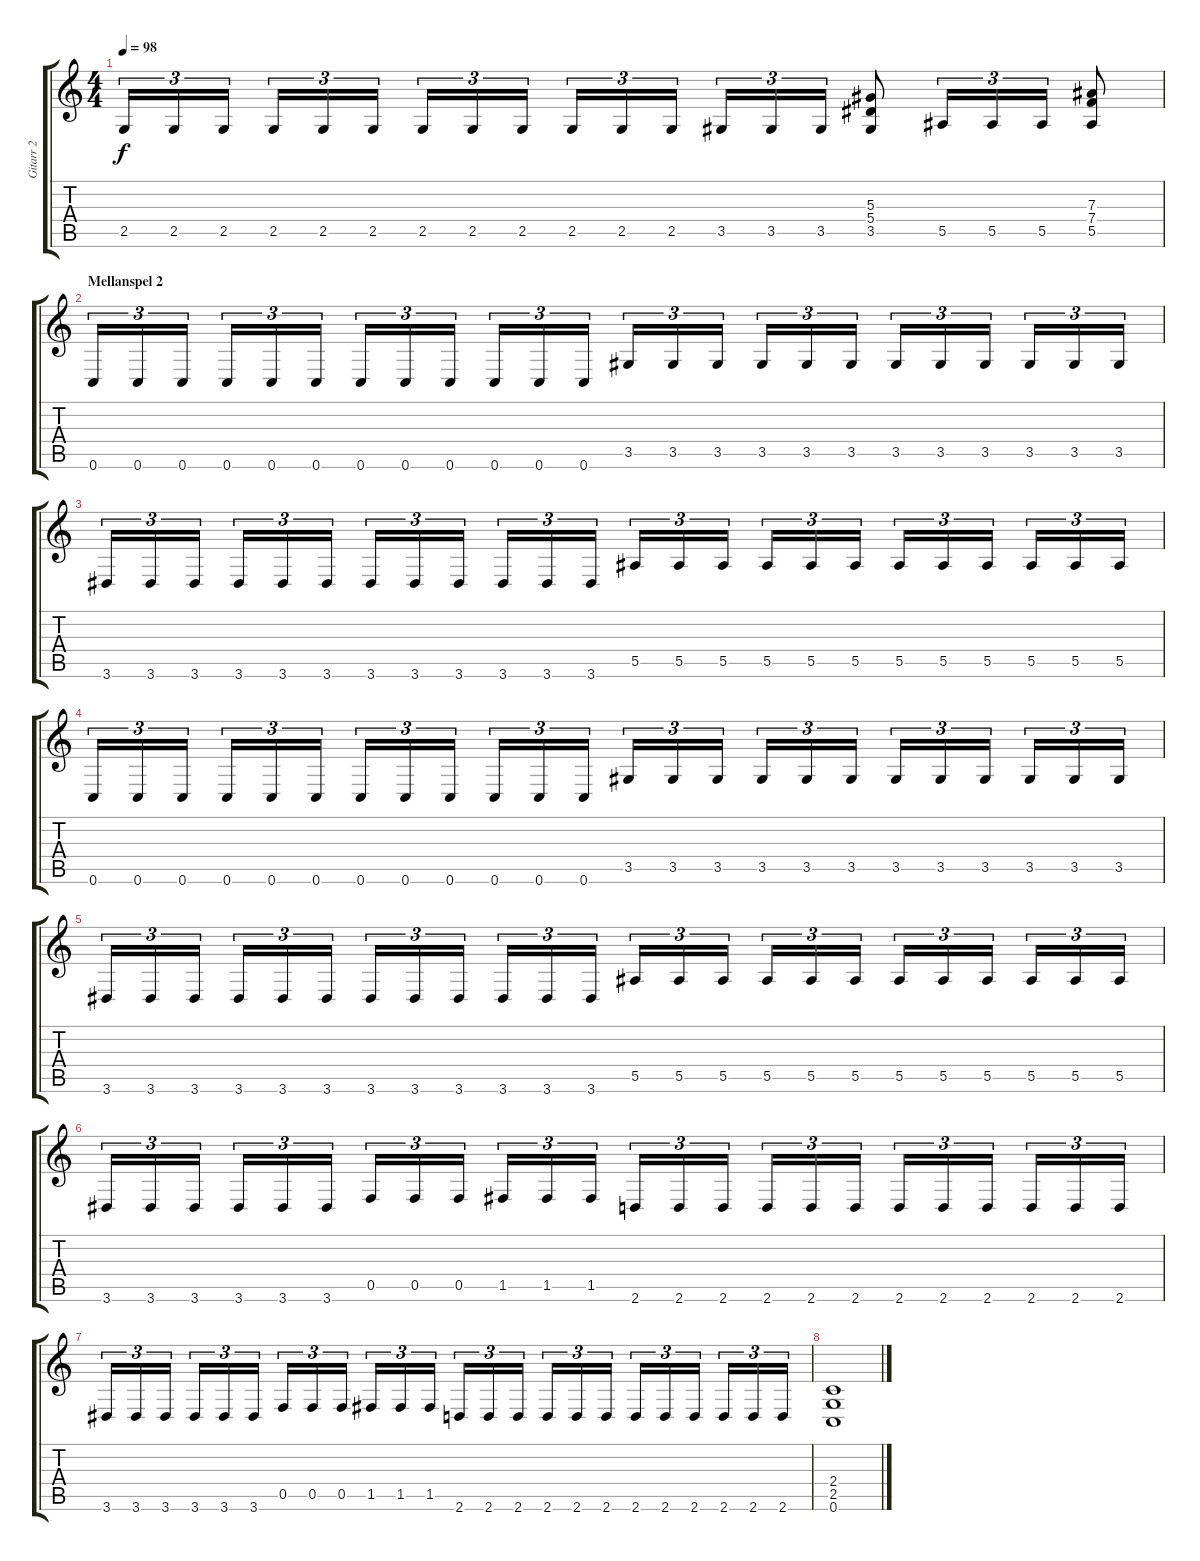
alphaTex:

\track ("Gitarr 2" "Gitarr 2") {instrument distortionguitar}
\staff {score tabs}
\tuning (C4 G3 Eb3 Bb2 F2 C2) {hide}
\ts (4 4)
\tempo 98
\clef g2
\ks c
2.5.16{tu (3 2) dy f} 2.5.16{tu (3 2)} 2.5.16{tu (3 2)} 2.5.16{tu (3 2)} 2.5.16{tu (3 2)} 2.5.16{tu (3 2)} 2.5.16{tu (3 2)} 2.5.16{tu (3 2)} 2.5.16{tu (3 2)} 2.5.16{tu (3 2)} 2.5.16{tu (3 2)} 2.5.16{tu (3 2)} 3.5.16{tu (3 2)} 3.5.16{tu (3 2)} 3.5.16{tu (3 2)} (5.3 5.4 3.5).8 5.5.16{tu (3 2)} 5.5.16{tu (3 2)} 5.5.16{tu (3 2)} (7.3 7.4 5.5).8 |
\section ("" "Mellanspel 2")
0.6.16{tu (3 2)} 0.6.16{tu (3 2)} 0.6.16{tu (3 2)} 0.6.16{tu (3 2)} 0.6.16{tu (3 2)} 0.6.16{tu (3 2)} 0.6.16{tu (3 2)} 0.6.16{tu (3 2)} 0.6.16{tu (3 2)} 0.6.16{tu (3 2)} 0.6.16{tu (3 2)} 0.6.16{tu (3 2)} 3.5.16{tu (3 2)} 3.5.16{tu (3 2)} 3.5.16{tu (3 2)} 3.5.16{tu (3 2)} 3.5.16{tu (3 2)} 3.5.16{tu (3 2)} 3.5.16{tu (3 2)} 3.5.16{tu (3 2)} 3.5.16{tu (3 2)} 3.5.16{tu (3 2)} 3.5.16{tu (3 2)} 3.5.16{tu (3 2)} |
3.6.16{tu (3 2)} 3.6.16{tu (3 2)} 3.6.16{tu (3 2)} 3.6.16{tu (3 2)} 3.6.16{tu (3 2)} 3.6.16{tu (3 2)} 3.6.16{tu (3 2)} 3.6.16{tu (3 2)} 3.6.16{tu (3 2)} 3.6.16{tu (3 2)} 3.6.16{tu (3 2)} 3.6.16{tu (3 2)} 5.5.16{tu (3 2)} 5.5.16{tu (3 2)} 5.5.16{tu (3 2)} 5.5.16{tu (3 2)} 5.5.16{tu (3 2)} 5.5.16{tu (3 2)} 5.5.16{tu (3 2)} 5.5.16{tu (3 2)} 5.5.16{tu (3 2)} 5.5.16{tu (3 2)} 5.5.16{tu (3 2)} 5.5.16{tu (3 2)} |
0.6.16{tu (3 2)} 0.6.16{tu (3 2)} 0.6.16{tu (3 2)} 0.6.16{tu (3 2)} 0.6.16{tu (3 2)} 0.6.16{tu (3 2)} 0.6.16{tu (3 2)} 0.6.16{tu (3 2)} 0.6.16{tu (3 2)} 0.6.16{tu (3 2)} 0.6.16{tu (3 2)} 0.6.16{tu (3 2)} 3.5.16{tu (3 2)} 3.5.16{tu (3 2)} 3.5.16{tu (3 2)} 3.5.16{tu (3 2)} 3.5.16{tu (3 2)} 3.5.16{tu (3 2)} 3.5.16{tu (3 2)} 3.5.16{tu (3 2)} 3.5.16{tu (3 2)} 3.5.16{tu (3 2)} 3.5.16{tu (3 2)} 3.5.16{tu (3 2)} |
3.6.16{tu (3 2)} 3.6.16{tu (3 2)} 3.6.16{tu (3 2)} 3.6.16{tu (3 2)} 3.6.16{tu (3 2)} 3.6.16{tu (3 2)} 3.6.16{tu (3 2)} 3.6.16{tu (3 2)} 3.6.16{tu (3 2)} 3.6.16{tu (3 2)} 3.6.16{tu (3 2)} 3.6.16{tu (3 2)} 5.5.16{tu (3 2)} 5.5.16{tu (3 2)} 5.5.16{tu (3 2)} 5.5.16{tu (3 2)} 5.5.16{tu (3 2)} 5.5.16{tu (3 2)} 5.5.16{tu (3 2)} 5.5.16{tu (3 2)} 5.5.16{tu (3 2)} 5.5.16{tu (3 2)} 5.5.16{tu (3 2)} 5.5.16{tu (3 2)} |
3.6.16{tu (3 2)} 3.6.16{tu (3 2)} 3.6.16{tu (3 2)} 3.6.16{tu (3 2)} 3.6.16{tu (3 2)} 3.6.16{tu (3 2)} 0.5.16{tu (3 2)} 0.5.16{tu (3 2)} 0.5.16{tu (3 2)} 1.5.16{tu (3 2)} 1.5.16{tu (3 2)} 1.5.16{tu (3 2)} 2.6.16{tu (3 2)} 2.6.16{tu (3 2)} 2.6.16{tu (3 2)} 2.6.16{tu (3 2)} 2.6.16{tu (3 2)} 2.6.16{tu (3 2)} 2.6.16{tu (3 2)} 2.6.16{tu (3 2)} 2.6.16{tu (3 2)} 2.6.16{tu (3 2)} 2.6.16{tu (3 2)} 2.6.16{tu (3 2)} |
3.6.16{tu (3 2)} 3.6.16{tu (3 2)} 3.6.16{tu (3 2)} 3.6.16{tu (3 2)} 3.6.16{tu (3 2)} 3.6.16{tu (3 2)} 0.5.16{tu (3 2)} 0.5.16{tu (3 2)} 0.5.16{tu (3 2)} 1.5.16{tu (3 2)} 1.5.16{tu (3 2)} 1.5.16{tu (3 2)} 2.6.16{tu (3 2)} 2.6.16{tu (3 2)} 2.6.16{tu (3 2)} 2.6.16{tu (3 2)} 2.6.16{tu (3 2)} 2.6.16{tu (3 2)} 2.6.16{tu (3 2)} 2.6.16{tu (3 2)} 2.6.16{tu (3 2)} 2.6.16{tu (3 2)} 2.6.16{tu (3 2)} 2.6.16{tu (3 2)} |
(2.4 2.5 0.6).1
